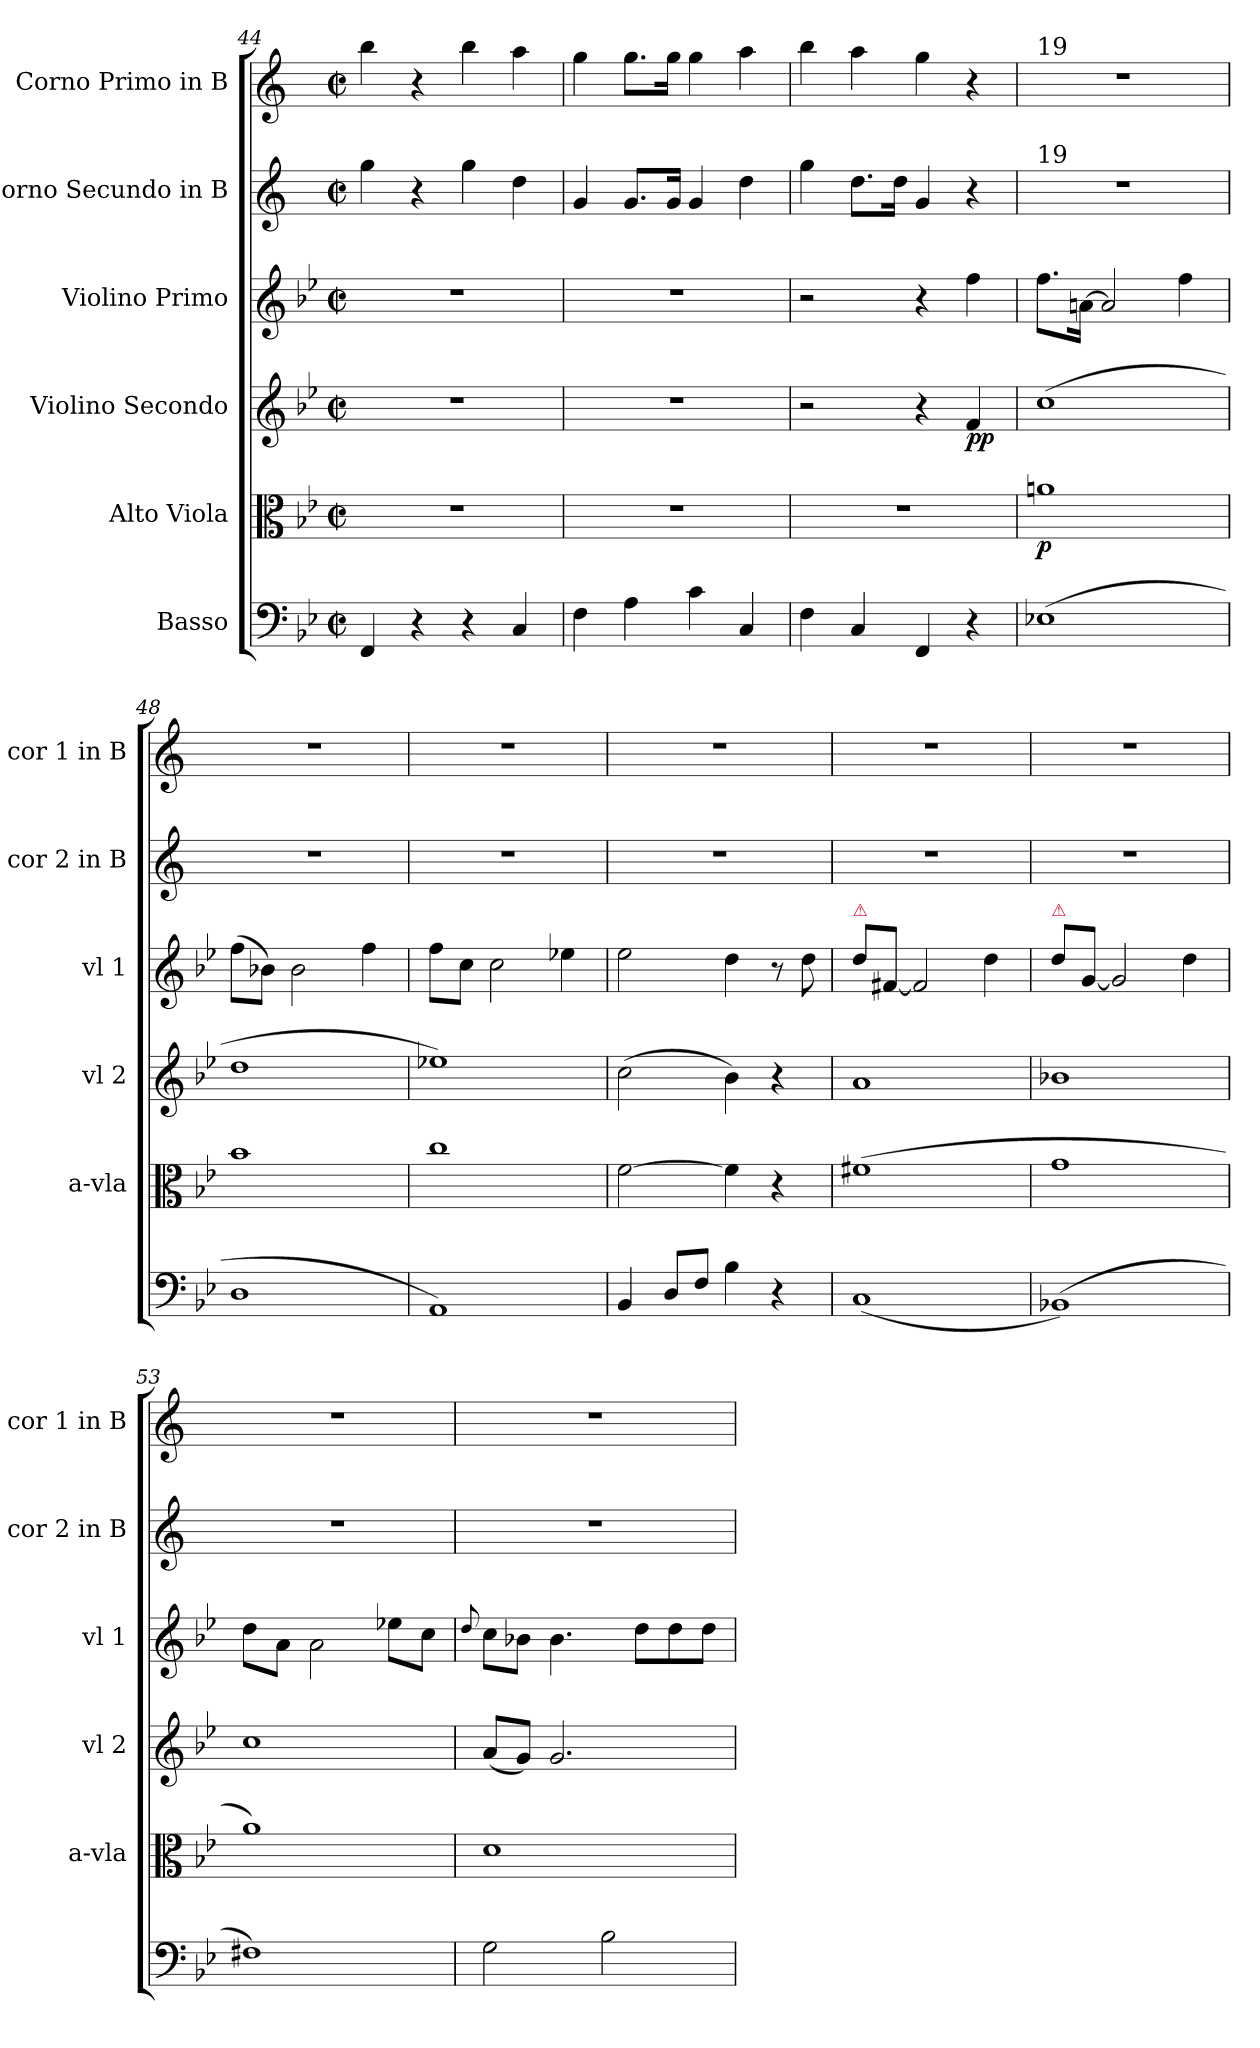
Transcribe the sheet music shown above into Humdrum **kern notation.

**kern	**kern	**dynam	**kern	**dynam	**kern	**kern	**kern
*part6	*part5	*part5	*part4	*part4	*part3	*part2	*part1
*staff6	*staff5	*staff5	*staff4	*staff4	*staff3	*staff2	*staff1
*I"Basso	*I"Alto Viola	*	*I"Violino Secondo	*	*I"Violino Primo	*I"Corno Secundo in B	*I"Corno Primo in B
*	*I'a-vla	*	*I'vl 2	*	*I'vl 1	*I'cor 2 in B	*I'cor 1 in B
*clefF4	*clefC3	*	*clefG2	*	*clefG2	*clefG2	*clefG2
*	*	*	*	*	*	*ITrd1c2	*ITrd1c2
*k[b-e-]	*k[b-e-]	*	*k[b-e-]	*	*k[b-e-]	*k[b-e-]	*k[b-e-]
*M2/2	*M2/2	*	*M2/2	*	*M2/2	*M2/2	*M2/2
*met(c|)	*met(c|)	*	*met(c|)	*	*met(c|)	*met(c|)	*met(c|)
=44	=44	=44	=44	=44	=44	=44	=44
4FF/	1r	.	1r	.	1r	4ff\	4aa\
4r	.	.	.	.	.	4r	4r
4r	.	.	.	.	.	4ff\	4aa\
4C/	.	.	.	.	.	4cc\	4gg\
=45	=45	=45	=45	=45	=45	=45	=45
4F\	1r	.	1r	.	1r	4f/	4ff\
4A\	.	.	.	.	.	8.f/L	8.ff\L
.	.	.	.	.	.	16f/Jk	16ff\Jk
4c\	.	.	.	.	.	4f/	4ff\
4C/	.	.	.	.	.	4cc\	4gg\
=46	=46	=46	=46	=46	=46	=46	=46
4F\	1r	.	2r	.	2r	4ff\	4aa\
4C/	.	.	.	.	.	8.cc\L	4gg\
.	.	.	.	.	.	16cc\Jk	.
4FF/	.	.	4r	.	4r	4f/	4ff\
4r	.	.	4f/	pp	4ff\	4r	4r
=47	=47	=47	=47	=47	=47	=47	=47
!	!	!	!	!	!	!	!LO:TX:a:t=19
!	!	!	!	!	!	!LO:TX:a:t=19	!
(1E-X	1an	p	(1cc	.	8.ff\L	1r	1r
.	.	.	.	.	[16an\Jk	.	.
.	.	.	.	.	2a/]	.	.
.	.	.	.	.	4ff\	.	.
=48	=48	=48	=48	=48	=48	=48	=48
1D	1b-	.	1dd	.	(8ff\L	1r	1r
.	.	.	.	.	8b-X\J)	.	.
.	.	.	.	.	2b-\	.	.
.	.	.	.	.	4ff\	.	.
=49	=49	=49	=49	=49	=49	=49	=49
1AA)	1cc	.	1ee-X)	.	8ff\L	1r	1r
.	.	.	.	.	8cc\J	.	.
.	.	.	.	.	2cc\	.	.
.	.	.	.	.	4ee-X\	.	.
=50	=50	=50	=50	=50	=50	=50	=50
4BB-/	[2f\	.	(2cc\	.	2ee-\	1r	1r
8D/L	.	.	.	.	.	.	.
8F/J	.	.	.	.	.	.	.
4B-\	4f\]	.	4b-\)	.	4dd\	.	.
4r	4r	.	4r	.	8r	.	.
.	.	.	.	.	8dd\	.	.
=51	=51	=51	=51	=51	=51	=51	=51
!	!	!	!	!	!LO:TX:a:color=crimson:t=⚠	!	!
(1C	(1f#X	.	1a	.	8dd\L	1r	1r
.	.	.	.	.	[8f#X/J	.	.
.	.	.	.	.	2f#/]	.	.
.	.	.	.	.	4dd\	.	.
=52	=52	=52	=52	=52	=52	=52	=52
!	!	!	!	!	!LO:TX:a:color=crimson:t=⚠	!	!
(1BB-X)	1g	.	1b-X	.	8dd\L	1r	1r
.	.	.	.	.	[8g/J	.	.
.	.	.	.	.	2g/]	.	.
.	.	.	.	.	4dd\	.	.
=53	=53	=53	=53	=53	=53	=53	=53
1F#X)	1a)	.	1cc	.	8dd\L	1r	1r
.	.	.	.	.	8a\J	.	.
.	.	.	.	.	2a\	.	.
.	.	.	.	.	8ee-X\L	.	.
.	.	.	.	.	8cc\J	.	.
=54	=54	=54	=54	=54	=54	=54	=54
.	.	.	.	.	8qqdd/	.	.
2G\	1d	.	(8a/L	.	8cc\L	1r	1r
.	.	.	8g/J)	.	8b-X\J	.	.
.	.	.	2.g/	.	4.b-\	.	.
2B-\	.	.	.	.	.	.	.
.	.	.	.	.	8dd\L	.	.
.	.	.	.	.	8dd\	.	.
.	.	.	.	.	8dd\J	.	.
=	=	=	=	=	=	=	=
*-	*-	*-	*-	*-	*-	*-	*-
